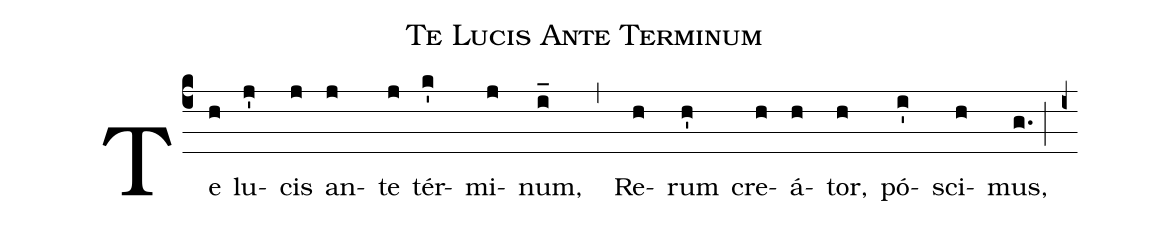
name: Te Lucis Ante Terminum;
def-m1: \grealign;
%%
(c4)
Te([em1]h) lu-([em1]j') cis([em1]j) an-([em1]j) te([em1]j) tér-([em1]k') mi-([em1]j) num,([em1]i_) ([em1],)
Re-([em1]h) rum([em1]h') cre-([em1]h) á-([em1]h) tor,([em1]h) pó-([em1]i') sci-([em1]h) mus,([em1]g.) (;i+)
